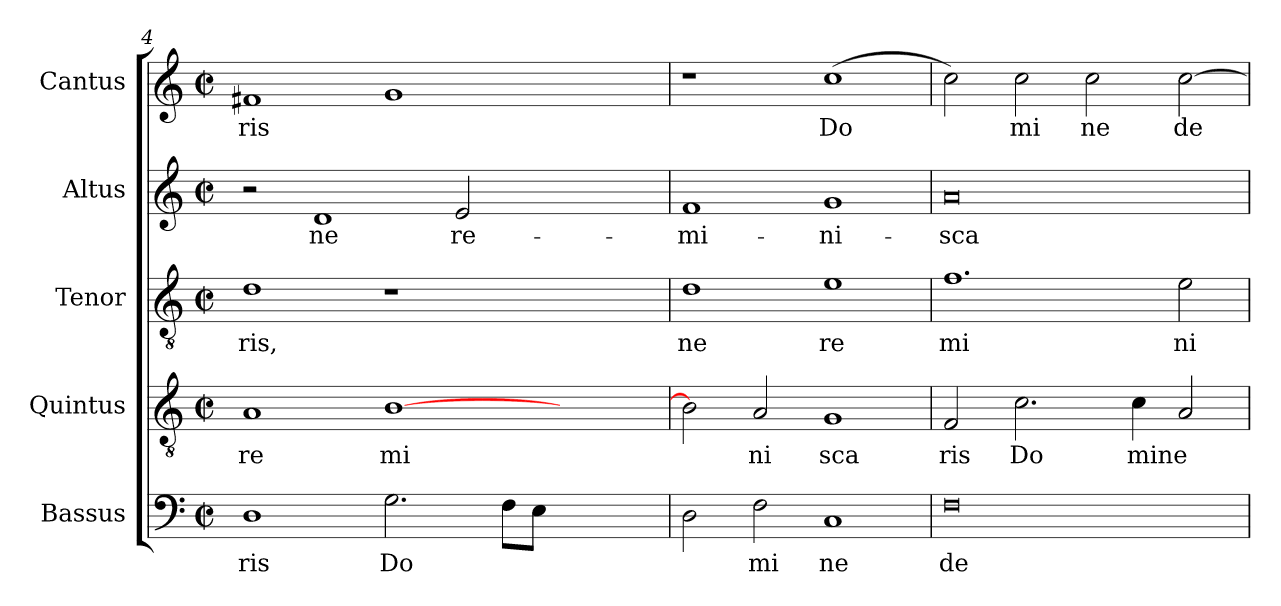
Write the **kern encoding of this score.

**kern	**text	**kern	**text	**kern	**text	**kern	**text	**kern	**text
*part5	*part5	*part4	*part4	*part3	*part3	*part2	*part2	*part1	*part1
*staff5	*staff5	*staff4	*staff4	*staff3	*staff3	*staff2	*staff2	*staff1	*staff1
*I"Bassus	*	*I"Quintus	*	*I"Tenor	*	*I"Altus	*	*I"Cantus	*
*clefF4	*	*clefGv2	*	*clefGv2	*	*clefG2	*	*clefG2	*
*M2/2	*	*M2/2	*	*M2/2	*	*M2/2	*	*M2/2	*
*met(c|)	*	*met(c|)	*	*met(c|)	*	*met(c|)	*	*met(c|)	*
=4	=4	=4	=4	=4	=4	=4	=4	=4	=4
!	!LO:LY:b:cj	!	!LO:LY:b:cj	!	!LO:LY:b:cj	!	!	!	!LO:LY:b:cj
1D	ris	1A	re	1d	ris,	2r	.	1f#X	ris
!	!	!	!	!	!	!	!LO:LY:b:cj	!	!
.	.	.	.	.	.	1d	ne	.	.
!	!LO:LY:b	!	!LO:LY:b:cj	!LO:N:vis=1	!	!	!	!	!
2.G\	Do	[>1B	mi	0r	.	.	.	1g	.
!	!	!	!	!	!	!	!LO:LY:b:cj	!	!
.	.	.	.	.	.	2e/	re-	.	.
8F\L	.	.	.	.	.	.	.	.	.
8E\J	.	.	.	.	.	.	.	.	.
1ryy	.	1ryy	.	.	.	1ryy	.	1ryy	.
=5	=5	=5	=5	=5	=5	=5	=5	=5	=5
!	!	!	!	!	!LO:LY:b:cj	!	!LO:LY:b:cj	!	!
2D\	.	2B\]	.	1d	ne	1f	-mi-	1r	.
!	!LO:LY:b:cj	!	!LO:LY:b:cj	!	!	!	!	!	!
2F\	mi	2A/	ni	.	.	.	.	.	.
!	!LO:LY:b:cj	!	!LO:LY:b:cj	!	!LO:LY:b:cj	!	!LO:LY:b:cj	!	!LO:LY:b:cj
1C	ne	1G	sca	1e	re	1g	-ni-	(>1cc	Do
=6	=6	=6	=6	=6	=6	=6	=6	=6	=6
!	!LO:LY:b:cj	!	!LO:LY:b:cj	!	!LO:LY:b:cj	!	!LO:LY:b:cj	!	!
0F	de	2F/	ris	1.f	mi	0a	-sca-	2cc\)	.
!	!	!	!LO:LY:b:cj	!	!	!	!	!	!LO:LY:b:cj
.	.	2.c\	Do	.	.	.	.	2cc\	mi
!	!	!	!	!	!	!	!	!	!LO:LY:b:cj
.	.	.	.	.	.	.	.	2cc\	ne
!	!	!	!LO:LY:b:cj	!	!	!	!	!	!
.	.	4c\	mine	.	.	.	.	.	.
!	!	!	!	!	!LO:LY:b:cj	!	!	!	!LO:LY:b:cj
.	.	2A/	.	2e\	ni	.	.	[<2cc\	de
=	=	=	=	=	=	=	=	=	=
*-	*-	*-	*-	*-	*-	*-	*-	*-	*-
